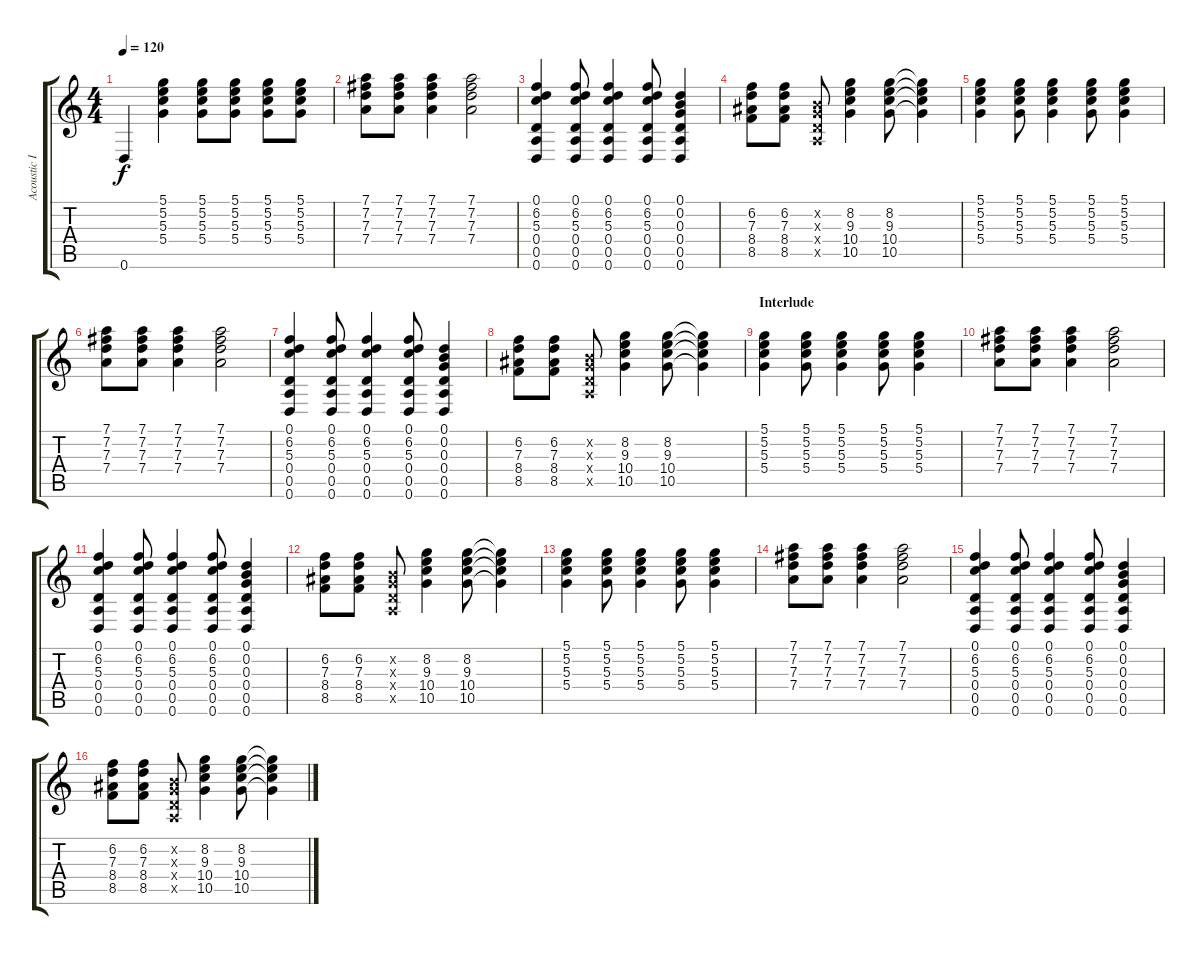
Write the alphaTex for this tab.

\track ("Acoustic I" "Acoustic I") {instrument acousticguitarnylon}
\staff {score tabs}
\tuning (D4 B3 G3 D3 A2 D2) {hide}
\ts (4 4)
\tempo 120
\clef g2
\ks c
0.6.4{dy f} (5.1 5.2 5.3 5.4).4 (5.1 5.2 5.3 5.4).8 (5.1 5.2 5.3 5.4).8 (5.1 5.2 5.3 5.4).8 (5.1 5.2 5.3 5.4).8 |
(7.1 7.2 7.3 7.4).8 (7.1 7.2 7.3 7.4).8 (7.1 7.2 7.3 7.4).4 (7.1 7.2 7.3 7.4).2 |
(0.1 6.2 5.3 0.4 0.5 0.6).4 (0.1 6.2 5.3 0.4 0.5 0.6).8 (0.1 6.2 5.3 0.4 0.5 0.6).4 (0.1 6.2 5.3 0.4 0.5 0.6).8 (0.1 0.2 0.3 0.4 0.5 0.6).4 |
(6.2 7.3 8.4 8.5).8 (6.2 7.3 8.4 8.5).8 (0.2{x} 0.3{x} 0.4{x} 0.5{x}).8 (8.2 9.3 10.4 10.5).4 (8.2 9.3 10.4 10.5).8 (8.2{t} 9.3{t} 10.4{t} 10.5{t}).4 |
(5.1 5.2 5.3 5.4).4 (5.1 5.2 5.3 5.4).8 (5.1 5.2 5.3 5.4).4 (5.1 5.2 5.3 5.4).8 (5.1 5.2 5.3 5.4).4 |
(7.1 7.2 7.3 7.4).8 (7.1 7.2 7.3 7.4).8 (7.1 7.2 7.3 7.4).4 (7.1 7.2 7.3 7.4).2 |
(0.1 6.2 5.3 0.4 0.5 0.6).4 (0.1 6.2 5.3 0.4 0.5 0.6).8 (0.1 6.2 5.3 0.4 0.5 0.6).4 (0.1 6.2 5.3 0.4 0.5 0.6).8 (0.1 0.2 0.3 0.4 0.5 0.6).4 |
(6.2 7.3 8.4 8.5).8 (6.2 7.3 8.4 8.5).8 (0.2{x} 0.3{x} 0.4{x} 0.5{x}).8 (8.2 9.3 10.4 10.5).4 (8.2 9.3 10.4 10.5).8 (8.2{t} 9.3{t} 10.4{t} 10.5{t}).4 |
\section ("" "Interlude")
(5.1 5.2 5.3 5.4).4{volume 8} (5.1 5.2 5.3 5.4).8 (5.1 5.2 5.3 5.4).4 (5.1 5.2 5.3 5.4).8 (5.1 5.2 5.3 5.4).4 |
(7.1 7.2 7.3 7.4).8 (7.1 7.2 7.3 7.4).8 (7.1 7.2 7.3 7.4).4 (7.1 7.2 7.3 7.4).2 |
(0.1 6.2 5.3 0.4 0.5 0.6).4 (0.1 6.2 5.3 0.4 0.5 0.6).8 (0.1 6.2 5.3 0.4 0.5 0.6).4 (0.1 6.2 5.3 0.4 0.5 0.6).8 (0.1 0.2 0.3 0.4 0.5 0.6).4 |
(6.2 7.3 8.4 8.5).8 (6.2 7.3 8.4 8.5).8 (0.2{x} 0.3{x} 0.4{x} 0.5{x}).8 (8.2 9.3 10.4 10.5).4 (8.2 9.3 10.4 10.5).8 (8.2{t} 9.3{t} 10.4{t} 10.5{t}).4 |
(5.1 5.2 5.3 5.4).4 (5.1 5.2 5.3 5.4).8 (5.1 5.2 5.3 5.4).4 (5.1 5.2 5.3 5.4).8 (5.1 5.2 5.3 5.4).4 |
(7.1 7.2 7.3 7.4).8 (7.1 7.2 7.3 7.4).8 (7.1 7.2 7.3 7.4).4 (7.1 7.2 7.3 7.4).2 |
(0.1 6.2 5.3 0.4 0.5 0.6).4 (0.1 6.2 5.3 0.4 0.5 0.6).8 (0.1 6.2 5.3 0.4 0.5 0.6).4 (0.1 6.2 5.3 0.4 0.5 0.6).8 (0.1 0.2 0.3 0.4 0.5 0.6).4 |
(6.2 7.3 8.4 8.5).8 (6.2 7.3 8.4 8.5).8 (0.2{x} 0.3{x} 0.4{x} 0.5{x}).8 (8.2 9.3 10.4 10.5).4 (8.2 9.3 10.4 10.5).8 (8.2{t} 9.3{t} 10.4{t} 10.5{t}).4
